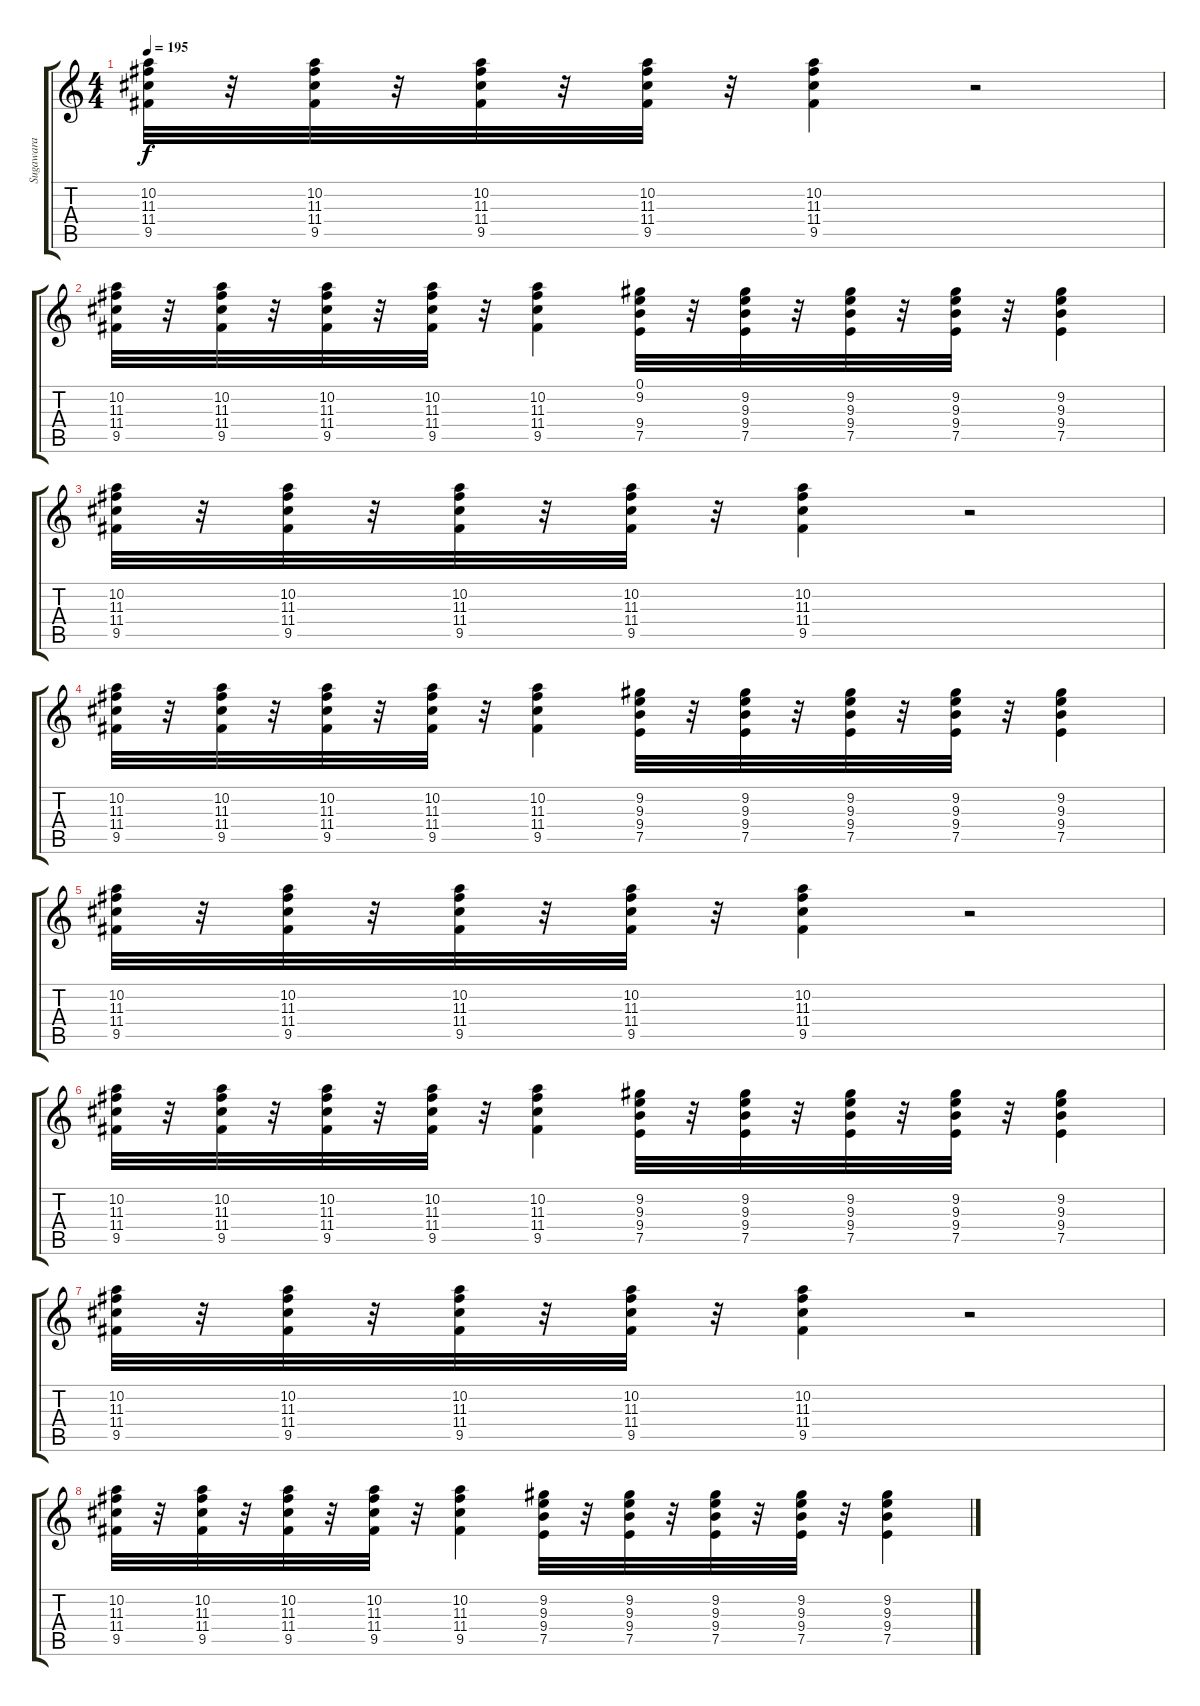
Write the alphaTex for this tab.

\track ("Sugawara" "Sugawara") {instrument distortionguitar}
\staff {score tabs}
\tuning (E4 B3 G3 D3 A2 E2) {hide}
\ts (4 4)
\tempo 195
\clef g2
\ks c
(10.2 11.3 11.4 9.5).32{dy f} r.32 (10.2 11.3 11.4 9.5).32 r.32 (10.2 11.3 11.4 9.5).32 r.32 (10.2 11.3 11.4 9.5).32 r.32 (10.2 11.3 11.4 9.5).4 r.2 |
(10.2 11.3 11.4 9.5).32 r.32 (10.2 11.3 11.4 9.5).32 r.32 (10.2 11.3 11.4 9.5).32 r.32 (10.2 11.3 11.4 9.5).32 r.32 (10.2 11.3 11.4 9.5).4 (0.1 9.2 9.4 7.5).32 r.32 (9.2 9.3 9.4 7.5).32 r.32 (9.2 9.3 9.4 7.5).32 r.32 (9.2 9.3 9.4 7.5).32 r.32 (9.2 9.3 9.4 7.5).4 |
(10.2 11.3 11.4 9.5).32 r.32 (10.2 11.3 11.4 9.5).32 r.32 (10.2 11.3 11.4 9.5).32 r.32 (10.2 11.3 11.4 9.5).32 r.32 (10.2 11.3 11.4 9.5).4 r.2 |
(10.2 11.3 11.4 9.5).32 r.32 (10.2 11.3 11.4 9.5).32 r.32 (10.2 11.3 11.4 9.5).32 r.32 (10.2 11.3 11.4 9.5).32 r.32 (10.2 11.3 11.4 9.5).4 (9.2 9.3 9.4 7.5).32 r.32 (9.2 9.3 9.4 7.5).32 r.32 (9.2 9.3 9.4 7.5).32 r.32 (9.2 9.3 9.4 7.5).32 r.32 (9.2 9.3 9.4 7.5).4 |
(10.2 11.3 11.4 9.5).32 r.32 (10.2 11.3 11.4 9.5).32 r.32 (10.2 11.3 11.4 9.5).32 r.32 (10.2 11.3 11.4 9.5).32 r.32 (10.2 11.3 11.4 9.5).4 r.2 |
(10.2 11.3 11.4 9.5).32 r.32 (10.2 11.3 11.4 9.5).32 r.32 (10.2 11.3 11.4 9.5).32 r.32 (10.2 11.3 11.4 9.5).32 r.32 (10.2 11.3 11.4 9.5).4 (9.2 9.3 9.4 7.5).32 r.32 (9.2 9.3 9.4 7.5).32 r.32 (9.2 9.3 9.4 7.5).32 r.32 (9.2 9.3 9.4 7.5).32 r.32 (9.2 9.3 9.4 7.5).4 |
(10.2 11.3 11.4 9.5).32 r.32 (10.2 11.3 11.4 9.5).32 r.32 (10.2 11.3 11.4 9.5).32 r.32 (10.2 11.3 11.4 9.5).32 r.32 (10.2 11.3 11.4 9.5).4 r.2 |
(10.2 11.3 11.4 9.5).32 r.32 (10.2 11.3 11.4 9.5).32 r.32 (10.2 11.3 11.4 9.5).32 r.32 (10.2 11.3 11.4 9.5).32 r.32 (10.2 11.3 11.4 9.5).4 (9.2 9.3 9.4 7.5).32 r.32 (9.2 9.3 9.4 7.5).32 r.32 (9.2 9.3 9.4 7.5).32 r.32 (9.2 9.3 9.4 7.5).32 r.32 (9.2 9.3 9.4 7.5).4
